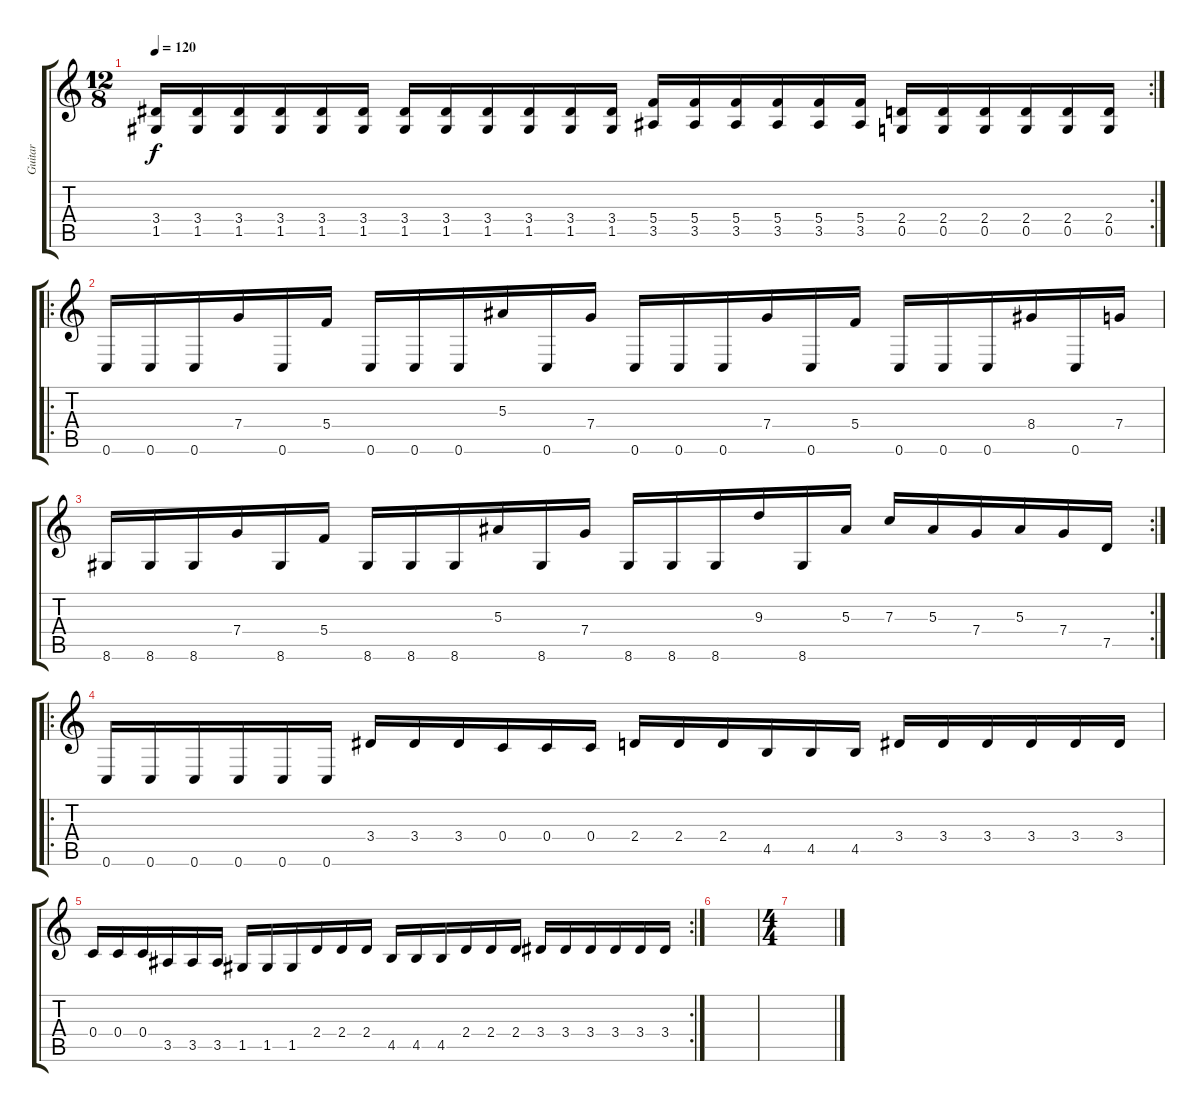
\track ("Guitar" "Guitar") {instrument distortionguitar}
\staff {score tabs}
\tuning (D4 A3 F3 C3 G2 C2) {hide}
\rc 2
\ts (12 8)
\tempo 120
\clef g2
\ks c
(3.4 1.5).16{dy f} (3.4 1.5).16 (3.4 1.5).16 (3.4 1.5).16 (3.4 1.5).16 (3.4 1.5).16 (3.4 1.5).16 (3.4 1.5).16 (3.4 1.5).16 (3.4 1.5).16 (3.4 1.5).16 (3.4 1.5).16 (5.4 3.5).16 (5.4 3.5).16 (5.4 3.5).16 (5.4 3.5).16 (5.4 3.5).16 (5.4 3.5).16 (2.4 0.5).16 (2.4 0.5).16 (2.4 0.5).16 (2.4 0.5).16 (2.4 0.5).16 (2.4 0.5).16 |
\ro
0.6.16 0.6.16 0.6.16 7.4.16 0.6.16 5.4.16 0.6.16 0.6.16 0.6.16 5.3.16 0.6.16 7.4.16 0.6.16 0.6.16 0.6.16 7.4.16 0.6.16 5.4.16 0.6.16 0.6.16 0.6.16 8.4.16 0.6.16 7.4.16 |
\rc 2
8.6.16 8.6.16 8.6.16 7.4.16 8.6.16 5.4.16 8.6.16 8.6.16 8.6.16 5.3.16 8.6.16 7.4.16 8.6.16 8.6.16 8.6.16 9.3.16 8.6.16 5.3.16 7.3.16 5.3.16 7.4.16 5.3.16 7.4.16 7.5.16 |
\ro
0.6.16 0.6.16 0.6.16 0.6.16 0.6.16 0.6.16 3.4.16 3.4.16 3.4.16 0.4.16 0.4.16 0.4.16 2.4.16 2.4.16 2.4.16 4.5.16 4.5.16 4.5.16 3.4.16 3.4.16 3.4.16 3.4.16 3.4.16 3.4.16 |
\rc 2
0.4.16 0.4.16 0.4.16 3.5.16 3.5.16 3.5.16 1.5.16 1.5.16 1.5.16 2.4.16 2.4.16 2.4.16 4.5.16 4.5.16 4.5.16 2.4.16 2.4.16 2.4.16 3.4.16 3.4.16 3.4.16 3.4.16 3.4.16 3.4.16 |
|
\ts (4 4)
